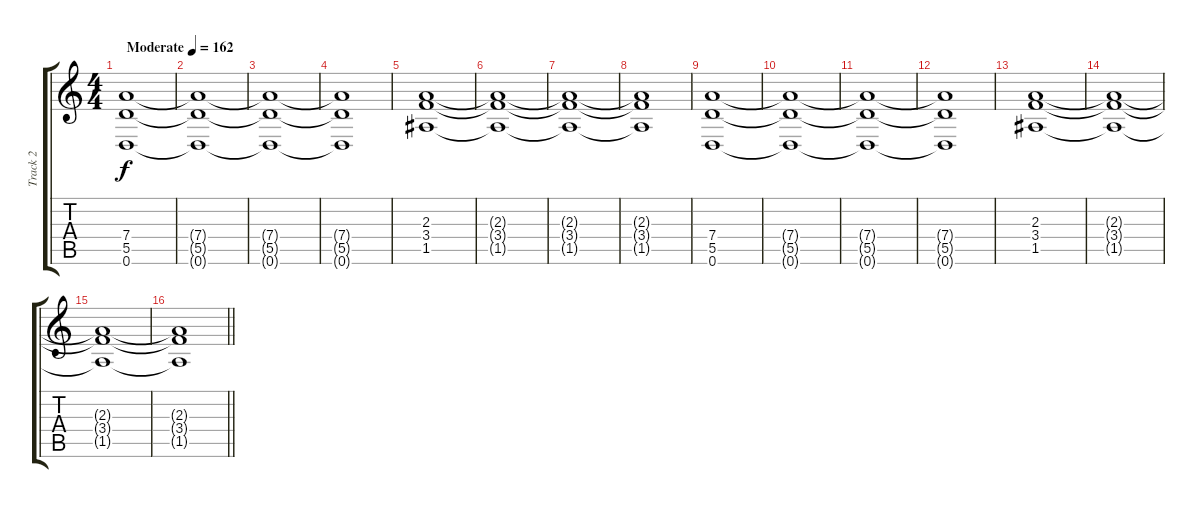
\track ("Track 2" "Track 2") {instrument distortionguitar}
\staff {score tabs}
\tuning (E4 B3 G3 D3 A2 D2) {hide}
\ts (4 4)
\section ("" "")
\tempo (162 "Moderate")
\clef g2
\ks c
(7.4 5.5 0.6).1{dy f instrument distortionguitar} |
(7.4{t} 5.5{t} 0.6{t}).1 |
(7.4{t} 5.5{t} 0.6{t}).1 |
(7.4{t} 5.5{t} 0.6{t}).1 |
(2.3 3.4 1.5).1 |
(2.3{t} 3.4{t} 1.5{t}).1 |
(2.3{t} 3.4{t} 1.5{t}).1 |
(2.3{t} 3.4{t} 1.5{t}).1 |
(7.4 5.5 0.6).1 |
(7.4{t} 5.5{t} 0.6{t}).1 |
(7.4{t} 5.5{t} 0.6{t}).1 |
(7.4{t} 5.5{t} 0.6{t}).1 |
(2.3 3.4 1.5).1 |
(2.3{t} 3.4{t} 1.5{t}).1 |
(2.3{t} 3.4{t} 1.5{t}).1 |
\barLineRight lightlight
(2.3{t} 3.4{t} 1.5{t}).1
